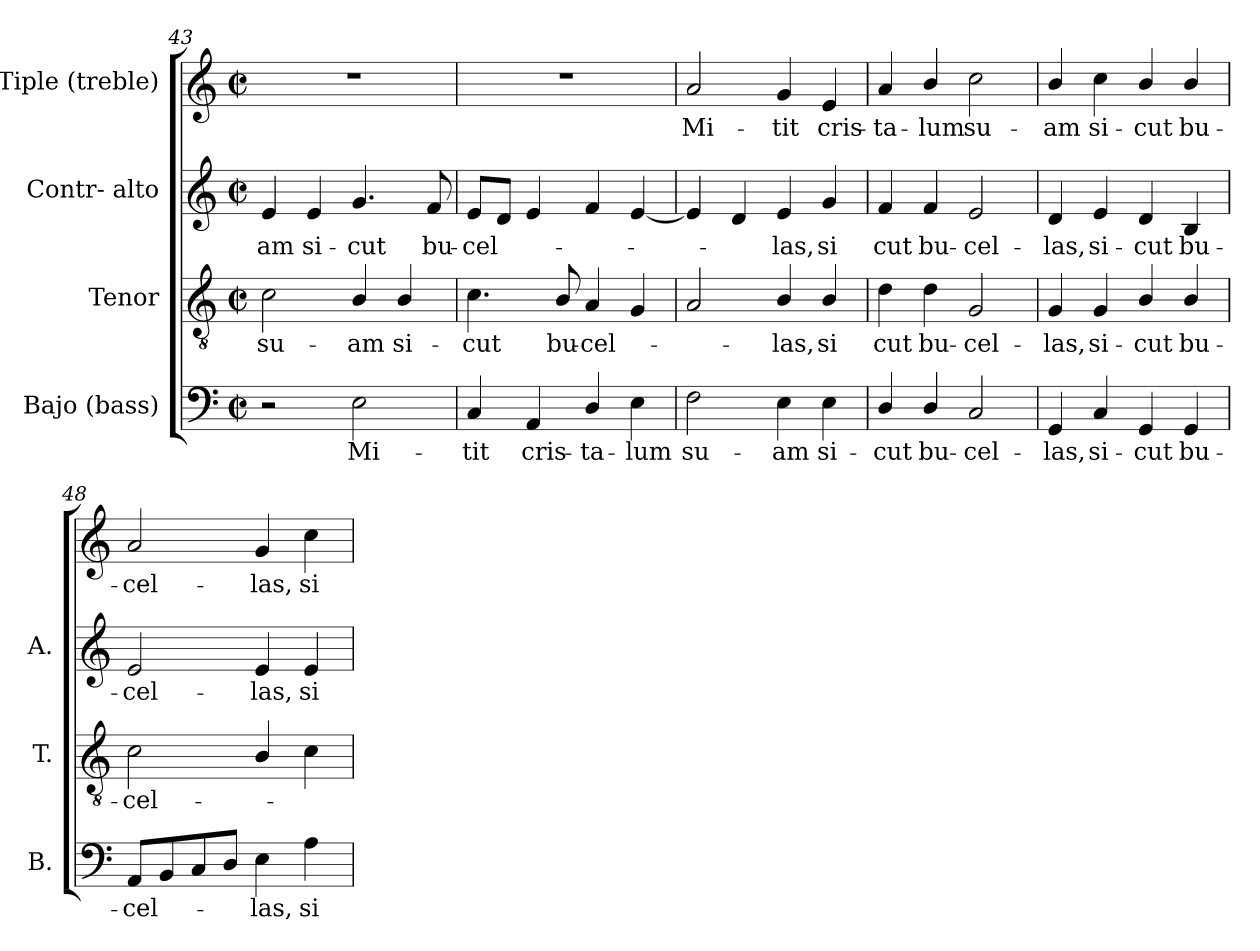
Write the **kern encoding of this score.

**kern	**text	**kern	**text	**kern	**text	**kern	**text
*part4	*part4	*part3	*part3	*part2	*part2	*part1	*part1
*staff4	*staff4	*staff3	*staff3	*staff2	*staff2	*staff1	*staff1
*I"Bajo (bass)	*	*I"Tenor	*	*I"Contr- alto	*	*I"Tiple (treble)	*
*I'B.	*	*I'T.	*	*I'A.	*	*	*
*clefF4	*	*clefGv2	*	*clefG2	*	*clefG2	*
*	*	*ITrd7c12	*	*	*	*	*
*k[]	*	*k[]	*	*k[]	*	*k[]	*
*C:	*	*C:	*	*C:	*	*C:	*
*M2/2	*	*M2/2	*	*M2/2	*	*M2/2	*
*met(c|)	*	*met(c|)	*	*met(c|)	*	*met(c|)	*
=43	=43	=43	=43	=43	=43	=43	=43
!	!	!	!LO:LY:b:color=#000000	!	!	!	!
!	!	!	!	!	!LO:LY:b:color=#000000	!	!
2r	.	2Ci\	su-	4ei/	-am	1r	.
!	!	!	!	!	!LO:LY:b:color=#000000	!	!
.	.	.	.	4ei/	si-	.	.
!	!LO:LY:b:color=#000000	!	!	!	!	!	!
!	!	!	!LO:LY:b:color=#000000	!	!	!	!
!	!	!	!	!	!LO:LY:b:color=#000000	!	!
2Ei\	Mi-	4BBi/	-am	4.gi/	-cut	.	.
!	!	!	!LO:LY:b:color=#000000	!	!	!	!
.	.	4BBi/	si-	.	.	.	.
!	!	!	!	!	!LO:LY:b:color=#000000	!	!
.	.	.	.	8fi/	bu-	.	.
=44	=44	=44	=44	=44	=44	=44	=44
!	!LO:LY:b:color=#000000	!	!	!	!	!	!
!	!	!	!LO:LY:b:color=#000000	!	!	!	!
!	!	!	!	!	!LO:LY:b:color=#000000	!	!
4Ci/	-tit	4.Ci\	-cut	8ei/L	-cel-	1r	.
.	.	.	.	8di/J	.	.	.
!	!LO:LY:b:color=#000000	!	!	!	!	!	!
4AAi/	cris-	.	.	4ei/	.	.	.
!	!	!	!LO:LY:b:color=#000000	!	!	!	!
.	.	8BBi/	bu-	.	.	.	.
!	!LO:LY:b:color=#000000	!	!	!	!	!	!
!	!	!	!LO:LY:b:color=#000000	!	!	!	!
4Di/	-ta-	4AAi/	-cel-	4fi/	.	.	.
!	!LO:LY:b:color=#000000	!	!	!	!	!	!
4Ei\	-lum	4GGi/	.	[4ei/	.	.	.
=45	=45	=45	=45	=45	=45	=45	=45
!	!LO:LY:b:color=#000000	!	!	!	!	!	!
!	!	!	!	!	!	!	!LO:LY:b:color=#000000
2Fi\	su-	2AAi/	.	4ei/]	.	2ai/	Mi-
.	.	.	.	4di/	.	.	.
!	!LO:LY:b:color=#000000	!	!	!	!	!	!
!	!	!	!LO:LY:b:color=#000000	!	!	!	!
!	!	!	!	!	!LO:LY:b:color=#000000	!	!
!	!	!	!	!	!	!	!LO:LY:b:color=#000000
4Ei\	-am	4BBi/	-las,	4ei/	-las,	4gi/	-tit
!	!LO:LY:b:color=#000000	!	!	!	!	!	!
!	!	!	!LO:LY:b:color=#000000	!	!	!	!
!	!	!	!	!	!LO:LY:b:color=#000000	!	!
!	!	!	!	!	!	!	!LO:LY:b:color=#000000
4Ei\	si-	4BBi/	si	4gi/	si	4ei/	cris-
=46	=46	=46	=46	=46	=46	=46	=46
!	!LO:LY:b:color=#000000	!	!	!	!	!	!
!	!	!	!LO:LY:b:color=#000000	!	!	!	!
!	!	!	!	!	!LO:LY:b:color=#000000	!	!
!	!	!	!	!	!	!	!LO:LY:b:color=#000000
4Di/	-cut	4Di\	cut	4fi/	cut	4ai/	-ta-
!	!LO:LY:b:color=#000000	!	!	!	!	!	!
!	!	!	!LO:LY:b:color=#000000	!	!	!	!
!	!	!	!	!	!LO:LY:b:color=#000000	!	!
!	!	!	!	!	!	!	!LO:LY:b:color=#000000
4Di/	bu-	4Di\	bu-	4fi/	bu-	4bi/	-lum
!	!LO:LY:b:color=#000000	!	!	!	!	!	!
!	!	!	!LO:LY:b:color=#000000	!	!	!	!
!	!	!	!	!	!LO:LY:b:color=#000000	!	!
!	!	!	!	!	!	!	!LO:LY:b:color=#000000
2Ci/	-cel-	2GGi/	-cel-	2ei/	-cel-	2cci\	su-
=47	=47	=47	=47	=47	=47	=47	=47
!	!LO:LY:b:color=#000000	!	!	!	!	!	!
!	!	!	!LO:LY:b:color=#000000	!	!	!	!
!	!	!	!	!	!LO:LY:b:color=#000000	!	!
!	!	!	!	!	!	!	!LO:LY:b:color=#000000
4GGi/	-las,	4GGi/	-las,	4di/	-las,	4bi/	-am
!	!LO:LY:b:color=#000000	!	!	!	!	!	!
!	!	!	!LO:LY:b:color=#000000	!	!	!	!
!	!	!	!	!	!LO:LY:b:color=#000000	!	!
!	!	!	!	!	!	!	!LO:LY:b:color=#000000
4Ci/	si-	4GGi/	si-	4ei/	si-	4cci\	si-
!	!LO:LY:b:color=#000000	!	!	!	!	!	!
!	!	!	!LO:LY:b:color=#000000	!	!	!	!
!	!	!	!	!	!LO:LY:b:color=#000000	!	!
!	!	!	!	!	!	!	!LO:LY:b:color=#000000
4GGi/	-cut	4BBi/	-cut	4di/	-cut	4bi/	-cut
!	!LO:LY:b:color=#000000	!	!	!	!	!	!
!	!	!	!LO:LY:b:color=#000000	!	!	!	!
!	!	!	!	!	!LO:LY:b:color=#000000	!	!
!	!	!	!	!	!	!	!LO:LY:b:color=#000000
4GGi/	bu-	4BBi/	bu-	4Bi/	bu-	4bi/	bu-
!!LO:LB:g=z
=48	=48	=48	=48	=48	=48	=48	=48
!	!LO:LY:b:color=#000000	!	!	!	!	!	!
!	!	!	!LO:LY:b:color=#000000	!	!	!	!
!	!	!	!	!	!LO:LY:b:color=#000000	!	!
!	!	!	!	!	!	!	!LO:LY:b:color=#000000
8AAi/L	-cel-	2Ci\	-cel-	2ei/	-cel-	2ai/	-cel-
8BBi/	.	.	.	.	.	.	.
8Ci/	.	.	.	.	.	.	.
8Di/J	.	.	.	.	.	.	.
!	!LO:LY:b:color=#000000	!	!	!	!	!	!
!	!	!	!	!	!LO:LY:b:color=#000000	!	!
!	!	!	!	!	!	!	!LO:LY:b:color=#000000
4Ei\	-las,	4BBi/	.	4ei/	-las,	4gi/	-las,
!	!LO:LY:b:color=#000000	!	!	!	!	!	!
!	!	!	!	!	!LO:LY:b:color=#000000	!	!
!	!	!	!	!	!	!	!LO:LY:b:color=#000000
4Ai\	si-	4Ci\	.	4ei/	si-	4cci\	si-
=	=	=	=	=	=	=	=
*-	*-	*-	*-	*-	*-	*-	*-
